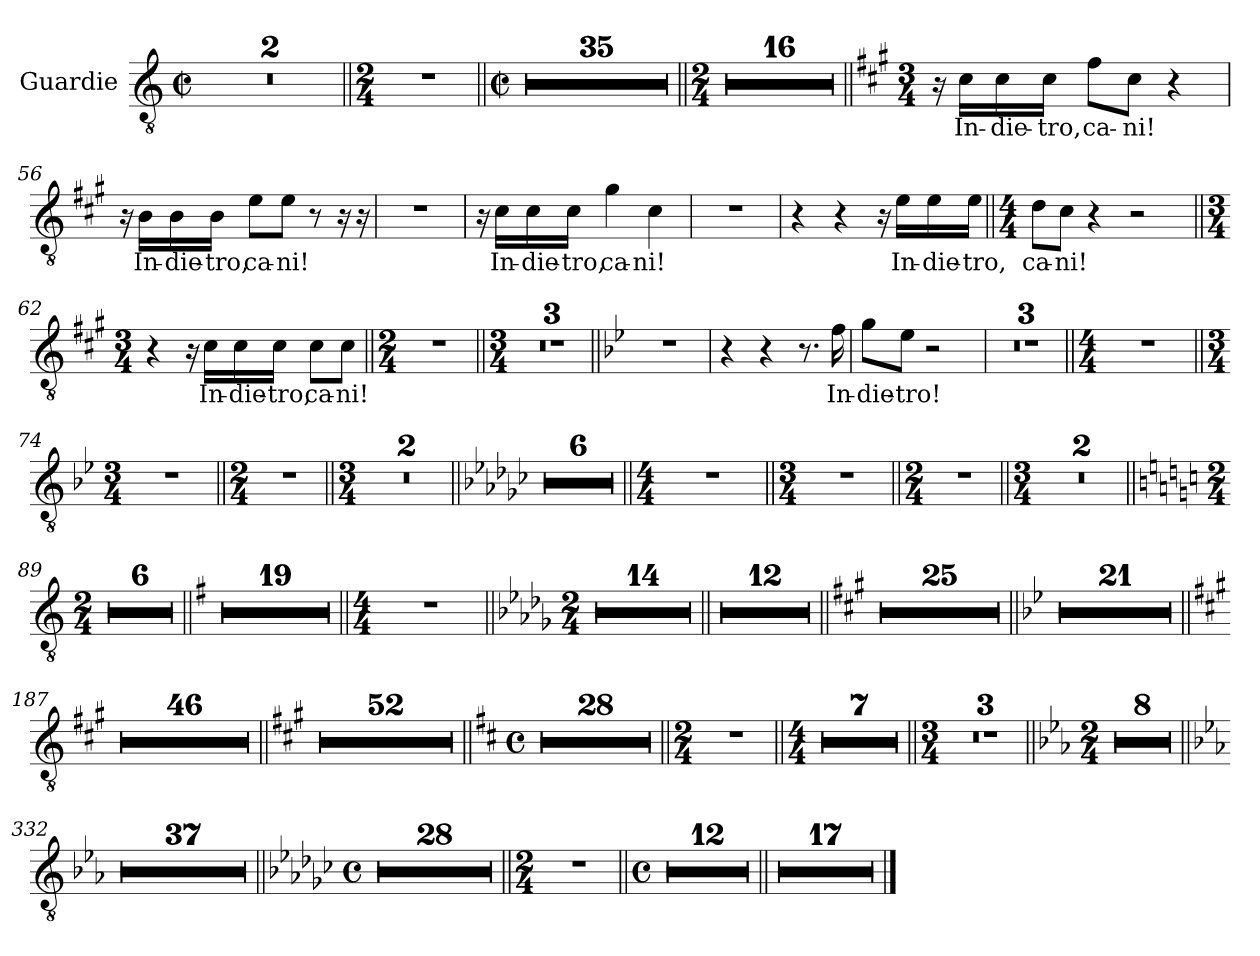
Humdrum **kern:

**kern	**text
*part1	*part1
*staff1	*staff1
*I"Guardie	*
*I'G.	*
*clefGv2	*
*k[]	*
*M2/2	*
*met(c|)	*
=1	=1
1r	.
=2	=2
1r	.
=3||	=3||
*M2/4	*
2r	.
!!LO:LB:g=z
=4||	=4||
*M2/2	*
*met(c|)	*
1r	.
=5	=5
1r	.
=6	=6
1r	.
!!LO:LB:g=z
=7	=7
1r	.
=8	=8
1r	.
=9	=9
1r	.
=10	=10
1r	.
!!LO:PB:g=z
=11	=11
1r	.
=12	=12
1r	.
=13	=13
1r	.
=14	=14
1r	.
!!LO:LB:g=z
=15	=15
1r	.
=16	=16
1r	.
=17	=17
1r	.
=18	=18
1r	.
!!LO:LB:g=z
=19	=19
1r	.
=20	=20
1r	.
=21	=21
1r	.
!!LO:PB:g=z
=22	=22
1r	.
=23	=23
1r	.
=24	=24
1r	.
!!LO:LB:g=z
=25	=25
1r	.
=26	=26
1r	.
=27	=27
1r	.
!!LO:LB:g=z
=28	=28
1r	.
=29	=29
1r	.
=30	=30
1r	.
=31	=31
1r	.
=32	=32
1r	.
!!LO:LB:g=z
=33	=33
1r	.
=34	=34
1r	.
=35	=35
1r	.
=36	=36
1r	.
!!LO:PB:g=z
=37	=37
1r	.
=38	=38
1r	.
=39||	=39||
*M2/4	*
2r	.
!!LO:LB:g=z
=40	=40
2r	.
=41	=41
2r	.
=42	=42
2r	.
=43	=43
2r	.
!!LO:PB:g=z
=44	=44
2r	.
=45	=45
2r	.
=46	=46
2r	.
!!LO:PB:g=z
=47	=47
2r	.
=48	=48
2r	.
=49	=49
2r	.
!!LO:PB:g=z
=50	=50
2r	.
=51	=51
2r	.
=52	=52
2r	.
=53	=53
2r	.
!!LO:PB:g=z
=54	=54
2r	.
=55||	=55||
*k[f#c#g#]	*
*M3/4	*
16r	.
!	!LO:LY:b
16c#\LL	In-
!	!LO:LY:b
16c#\	-die-
!	!LO:LY:b
16c#\JJ	-tro,
!	!LO:LY:b
8f#\L	ca-
!	!LO:LY:b
8c#\J	-ni!
4r	.
=56	=56
16r	.
!	!LO:LY:b
16B\LL	In-
!	!LO:LY:b
16B\	-die-
!	!LO:LY:b
16B\JJ	-tro,
!	!LO:LY:b
8e\L	ca-
!	!LO:LY:b
8e\J	-ni!
8r	.
16r	.
16r	.
!!LO:PB:g=z
=57	=57
2.r	.
=58	=58
16r	.
!	!LO:LY:b
16c#\LL	In-
!	!LO:LY:b
16c#\	-die-
!	!LO:LY:b
16c#\JJ	-tro,
!	!LO:LY:b
4g#\	ca-
!	!LO:LY:b
4c#\	-ni!
!!LO:PB:g=z
=59	=59
2.r	.
=60	=60
4r	.
4r	.
16r	.
!	!LO:LY:b
16e\LL	In-
!	!LO:LY:b
16e\	-die-
!	!LO:LY:b
16e\JJ	-tro,
!!LO:PB:g=z
=61||	=61||
*M4/4	*
!	!LO:LY:b
8d\L	ca-
!	!LO:LY:b
8c#\J	-ni!
4r	.
2r	.
!!LO:PB:g=z
=62||	=62||
*M3/4	*
4r	.
16r	.
!	!LO:LY:b
16c#\LL	In-
!	!LO:LY:b
16c#\	-die-
!	!LO:LY:b
16c#\JJ	-tro,
!	!LO:LY:b
8c#\L	ca-
!	!LO:LY:b
8c#\J	-ni!
=63||	=63||
*M2/4	*
2r	.
!!LO:LB:g=z
=64||	=64||
*M3/4	*
2.r	.
=65	=65
2.r	.
!!LO:PB:g=z
=66	=66
2.r	.
=67||	=67||
*k[b-e-]	*
2.r	.
=68	=68
4r	.
4r	.
8.r	.
!	!LO:LY:b
16f\	In-
!!LO:LB:g=z
=69	=69
!	!LO:LY:b
8g\L	-die-
!	!LO:LY:b
8e-\J	-tro!
2r	.
=70	=70
2.r	.
!!LO:PB:g=z
=71	=71
2.r	.
=72	=72
2.r	.
!!LO:LB:g=z
=73||	=73||
*M4/4	*
1r	.
=74||	=74||
*M3/4	*
2.r	.
=75||	=75||
*M2/4	*
2r	.
!!LO:PB:g=z
=76||	=76||
*M3/4	*
2.r	.
=77	=77
2.r	.
!!LO:LB:g=z
=78||	=78||
*k[b-e-a-d-g-c-]	*
2.r	.
=79	=79
2.r	.
=80	=80
2.r	.
!!LO:LB:g=z
=81	=81
2.r	.
=82	=82
2.r	.
!!LO:PB:g=z
=83	=83
2.r	.
!!LO:LB:g=z
=84||	=84||
*M4/4	*
1r	.
=85||	=85||
*M3/4	*
2.r	.
!!LO:LB:g=z
=86||	=86||
*M2/4	*
2r	.
=87||	=87||
*M3/4	*
2.r	.
!!LO:PB:g=z
=88	=88
2.r	.
=89||	=89||
*k[]	*
*M2/4	*
2r	.
=90	=90
2r	.
!!LO:PB:g=z
=91	=91
2r	.
=92	=92
2r	.
=93	=93
2r	.
=94	=94
2r	.
!!LO:LB:g=z
=95||	=95||
*k[f#]	*
2r	.
=96	=96
2r	.
=97	=97
2r	.
=98	=98
2r	.
=99	=99
2r	.
!!LO:PB:g=z
=100	=100
2r	.
=101	=101
2r	.
=102	=102
2r	.
=103	=103
2r	.
=104	=104
2r	.
=105	=105
2r	.
=106	=106
2r	.
!!LO:LB:g=z
=107	=107
2r	.
=108	=108
2r	.
=109	=109
2r	.
=110	=110
2r	.
=111	=111
2r	.
!!LO:LB:g=z
=112	=112
2r	.
=113	=113
2r	.
!!LO:PB:g=z
=114||	=114||
*M4/4	*
1r	.
=115||	=115||
*k[b-e-a-d-g-]	*
*M2/4	*
2r	.
=116	=116
2r	.
!!LO:LB:g=z
=117	=117
2r	.
=118	=118
2r	.
=119	=119
2r	.
=120	=120
2r	.
!!LO:PB:g=z
=121	=121
2r	.
=122	=122
2r	.
=123	=123
2r	.
=124	=124
2r	.
=125	=125
2r	.
!!LO:LB:g=z
=126	=126
2r	.
=127	=127
2r	.
=128	=128
2r	.
=129||	=129||
2r	.
=130	=130
2r	.
!!LO:PB:g=z
=131	=131
2r	.
=132	=132
2r	.
=133	=133
2r	.
=134	=134
2r	.
=135	=135
2r	.
!!LO:PB:g=z
=136	=136
2r	.
=137	=137
2r	.
=138	=138
2r	.
=139	=139
2r	.
=140	=140
2r	.
!!LO:LB:g=z
=141||	=141||
*k[f#c#g#]	*
2r	.
=142	=142
2r	.
=143	=143
2r	.
=144	=144
2r	.
=145	=145
2r	.
=146	=146
2r	.
!!LO:PB:g=z
=147	=147
2r	.
=148	=148
2r	.
=149	=149
2r	.
=150	=150
2r	.
=151	=151
2r	.
=152	=152
2r	.
!!LO:PB:g=z
=153	=153
2r	.
=154	=154
2r	.
=155	=155
2r	.
=156	=156
2r	.
=157	=157
2r	.
=158	=158
2r	.
!!LO:PB:g=z
=159	=159
2r	.
=160	=160
2r	.
=161	=161
2r	.
=162	=162
2r	.
=163	=163
2r	.
!!LO:PB:g=z
=164	=164
2r	.
=165	=165
2r	.
=166||	=166||
*k[b-e-]	*
2r	.
=167	=167
2r	.
=168	=168
2r	.
!!LO:PB:g=z
=169	=169
2r	.
=170	=170
2r	.
=171	=171
2r	.
=172	=172
2r	.
!!LO:PB:g=z
=173	=173
2r	.
=174	=174
2r	.
=175	=175
2r	.
=176	=176
2r	.
=177	=177
2r	.
=178	=178
2r	.
!!LO:PB:g=z
=179	=179
2r	.
=180	=180
2r	.
=181	=181
2r	.
=182	=182
2r	.
!!LO:PB:g=z
=183	=183
2r	.
=184	=184
2r	.
=185	=185
2r	.
=186	=186
2r	.
!!LO:PB:g=z
=187||	=187||
*k[f#c#g#]	*
2r	.
=188	=188
2r	.
=189	=189
2r	.
=190	=190
2r	.
=191	=191
2r	.
=192	=192
2r	.
!!LO:PB:g=z
=193	=193
2r	.
=194	=194
2r	.
=195	=195
2r	.
=196	=196
2r	.
=197	=197
2r	.
=198	=198
2r	.
!!LO:PB:g=z
=199	=199
2r	.
=200	=200
2r	.
=201	=201
2r	.
=202	=202
2r	.
=203	=203
2r	.
!!LO:PB:g=z
=204	=204
2r	.
=205	=205
2r	.
=206	=206
2r	.
=207	=207
2r	.
=208	=208
2r	.
=209	=209
2r	.
!!LO:PB:g=z
=210	=210
2r	.
=211	=211
2r	.
=212	=212
*k[b-e-]	*
2r	.
=213	=213
2r	.
=214	=214
2r	.
!!LO:PB:g=z
=215	=215
2r	.
=216	=216
2r	.
=217	=217
2r	.
=218	=218
2r	.
!!LO:PB:g=z
=219	=219
2r	.
=220	=220
2r	.
=221	=221
2r	.
=222	=222
2r	.
=223	=223
2r	.
!!LO:PB:g=z
=224	=224
2r	.
=225	=225
2r	.
=226	=226
2r	.
=227	=227
2r	.
!!LO:PB:g=z
=228	=228
2r	.
=229	=229
2r	.
=230	=230
2r	.
=231	=231
2r	.
!!LO:PB:g=z
=232	=232
2r	.
=233||	=233||
*k[f#c#g#]	*
2r	.
=234	=234
2r	.
=235	=235
2r	.
=236	=236
2r	.
!!LO:PB:g=z
=237	=237
2r	.
=238	=238
2r	.
=239	=239
2r	.
=240	=240
2r	.
=241	=241
2r	.
!!LO:PB:g=z
=242	=242
2r	.
=243	=243
2r	.
=244	=244
2r	.
=245	=245
2r	.
=246	=246
2r	.
!!LO:PB:g=z
=247	=247
2r	.
=248	=248
2r	.
=249	=249
2r	.
=250	=250
2r	.
=251	=251
2r	.
!!LO:PB:g=z
=252	=252
2r	.
=253	=253
2r	.
=254	=254
2r	.
=255	=255
2r	.
!!LO:PB:g=z
=256	=256
2r	.
=257	=257
2r	.
=258	=258
2r	.
=259	=259
2r	.
!!LO:PB:g=z
=260	=260
2r	.
=261	=261
2r	.
=262	=262
2r	.
!!LO:PB:g=z
=263	=263
2r	.
=264	=264
2r	.
!!LO:PB:g=z
=265	=265
2r	.
=266	=266
2r	.
=267	=267
2r	.
=268	=268
2r	.
!!LO:PB:g=z
=269	=269
2r	.
=270	=270
2r	.
=271	=271
2r	.
=272	=272
2r	.
=273	=273
2r	.
=274	=274
2r	.
!!LO:PB:g=z
=275	=275
2r	.
=276	=276
2r	.
=277	=277
2r	.
=278	=278
2r	.
=279	=279
2r	.
=280	=280
2r	.
=281	=281
2r	.
=282	=282
2r	.
=283	=283
2r	.
!!LO:LB:g=z
=284	=284
2r	.
=285||	=285||
*k[f#c#]	*
*M4/4	*
*met(c)	*
1r	.
!!LO:PB:g=z
=286	=286
1r	.
!!LO:LB:g=z
=287	=287
1r	.
!!LO:PB:g=z
=288	=288
1r	.
!!LO:LB:g=z
=289	=289
1r	.
!!LO:PB:g=z
=290	=290
1r	.
!!LO:LB:g=z
=291	=291
1r	.
!!LO:PB:g=z
=292	=292
1r	.
!!LO:LB:g=z
=293	=293
1r	.
!!LO:PB:g=z
=294	=294
1r	.
!!LO:LB:g=z
=295	=295
1r	.
!!LO:PB:g=z
=296	=296
1r	.
!!LO:LB:g=z
=297	=297
1r	.
!!LO:PB:g=z
=298	=298
1r	.
!!LO:LB:g=z
=299	=299
1r	.
!!LO:PB:g=z
=300	=300
1r	.
!!LO:LB:g=z
=301	=301
1r	.
!!LO:PB:g=z
=302	=302
1r	.
!!LO:LB:g=z
=303	=303
1r	.
!!LO:PB:g=z
=304	=304
1r	.
=305	=305
1r	.
!!LO:LB:g=z
=306	=306
1r	.
=307	=307
1r	.
!!LO:PB:g=z
=308	=308
1r	.
!!LO:LB:g=z
=309	=309
1r	.
!!LO:PB:g=z
=310	=310
1r	.
=311	=311
1r	.
=312	=312
1r	.
!!LO:LB:g=z
=313||	=313||
*M2/4	*
2r	.
=314||	=314||
*M4/4	*
1r	.
=315	=315
1r	.
!!LO:PB:g=z
=316	=316
1r	.
=317	=317
1r	.
!!LO:PB:g=z
=318	=318
1r	.
!!LO:PB:g=z
=319	=319
1r	.
=320	=320
1r	.
!!LO:PB:g=z
=321||	=321||
*M3/4	*
2.r	.
=322	=322
2.r	.
!!LO:PB:g=z
=323	=323
2.r	.
=324||	=324||
*k[b-e-a-]	*
*M2/4	*
2r	.
=325	=325
2r	.
=326	=326
2r	.
!!LO:PB:g=z
=327	=327
2r	.
=328	=328
2r	.
=329	=329
2r	.
=330	=330
2r	.
=331	=331
2r	.
!!LO:PB:g=z
=332||	=332||
*k[b-e-a-]	*
2r	.
=333	=333
2r	.
=334	=334
2r	.
=335	=335
2r	.
=336	=336
2r	.
=337	=337
2r	.
=338	=338
2r	.
!!LO:PB:g=z
=339	=339
2r	.
=340	=340
2r	.
=341	=341
2r	.
=342	=342
2r	.
=343	=343
2r	.
=344	=344
2r	.
=345	=345
2r	.
=346	=346
2r	.
=347	=347
2r	.
!!LO:LB:g=z
=348	=348
2r	.
=349	=349
2r	.
=350	=350
2r	.
=351	=351
2r	.
=352	=352
2r	.
=353	=353
2r	.
=354	=354
2r	.
!!LO:PB:g=z
=355	=355
2r	.
=356	=356
2r	.
=357	=357
2r	.
=358	=358
2r	.
=359	=359
2r	.
=360	=360
2r	.
=361	=361
2r	.
!!LO:LB:g=z
=362	=362
2r	.
=363	=363
2r	.
=364	=364
2r	.
=365	=365
2r	.
=366	=366
2r	.
=367	=367
2r	.
=368	=368
2r	.
!!LO:LB:g=z
=369||	=369||
*k[b-e-a-d-g-c-]	*
*M4/4	*
*met(c)	*
1r	.
=370	=370
1r	.
=371	=371
1r	.
!!LO:PB:g=z
=372	=372
1r	.
=373	=373
1r	.
!!LO:LB:g=z
=374	=374
1r	.
=375	=375
1r	.
!!LO:PB:g=z
=376	=376
1r	.
=377	=377
1r	.
!!LO:LB:g=z
=378	=378
1r	.
=379	=379
1r	.
!!LO:PB:g=z
=380	=380
1r	.
=381	=381
1r	.
!!LO:PB:g=z
=382	=382
1r	.
=383	=383
1r	.
!!LO:PB:g=z
=384	=384
1r	.
=385	=385
1r	.
=386	=386
1r	.
!!LO:LB:g=z
=387	=387
1r	.
=388	=388
1r	.
=389	=389
1r	.
!!LO:PB:g=z
=390	=390
1r	.
=391	=391
1r	.
!!LO:PB:g=z
=392	=392
1r	.
=393	=393
1r	.
=394	=394
1r	.
!!LO:PB:g=z
=395	=395
1r	.
=396	=396
1r	.
!!LO:PB:g=z
=397||	=397||
*M2/4	*
2r	.
=398||	=398||
*M4/4	*
*met(c)	*
1r	.
!!LO:PB:g=z
=399	=399
1r	.
=400	=400
1r	.
!!LO:PB:g=z
=401	=401
1r	.
=402	=402
1r	.
!!LO:PB:g=z
=403	=403
1r	.
=404	=404
1r	.
=405	=405
1r	.
!!LO:PB:g=z
=406	=406
1r	.
=407	=407
1r	.
=408	=408
1r	.
!!LO:PB:g=z
=409	=409
1r	.
=410||	=410||
1r	.
=411	=411
1r	.
!!LO:LB:g=z
=412	=412
1r	.
=413	=413
1r	.
!!LO:PB:g=z
=414	=414
1r	.
=415	=415
1r	.
!!LO:LB:g=z
=416	=416
1r	.
=417	=417
1r	.
=418	=418
1r	.
!!LO:LB:g=z
=419	=419
1r	.
=420	=420
1r	.
=421	=421
1r	.
!!LO:PB:g=z
=422	=422
1r	.
=423	=423
1r	.
=424	=424
1r	.
!!LO:LB:g=z
=425	=425
1r	.
=426	=426
1r	.
==	==
*-	*-
